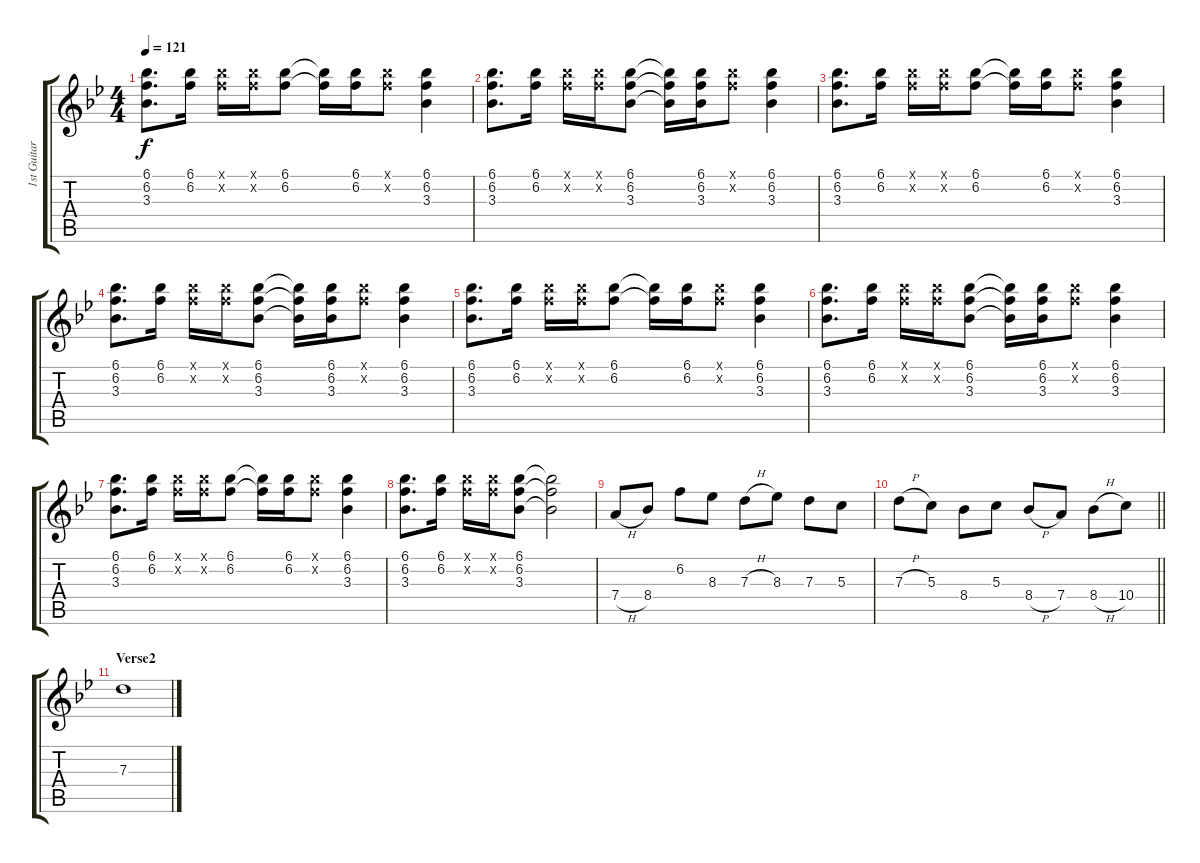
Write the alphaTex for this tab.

\track ("1st Guitar" "1st Guitar") {instrument overdrivenguitar}
\staff {score tabs}
\tuning (E4 B3 G3 D3 A2 E2) {hide}
\ts (4 4)
\tempo 121
\clef g2
\ks bb
(6.1 6.2 3.3).8{d dy f} (6.1 6.2).16 (6.1{x} 6.2{x}).16 (6.1{x} 6.2{x}).16 (6.1 6.2).8 (6.1{t} 6.2{t}).16 (6.1 6.2).16 (6.1{x} 6.2{x}).8 (6.1 6.2 3.3).4 |
(6.1 6.2 3.3).8{d} (6.1 6.2).16 (6.1{x} 6.2{x}).16 (6.1{x} 6.2{x}).16 (6.1 6.2 3.3).8 (6.1{t} 6.2{t} 3.3{t}).16 (6.1 6.2 3.3).16 (6.1{x} 6.2{x}).8 (6.1 6.2 3.3).4 |
(6.1 6.2 3.3).8{d} (6.1 6.2).16 (6.1{x} 6.2{x}).16 (6.1{x} 6.2{x}).16 (6.1 6.2).8 (6.1{t} 6.2{t}).16 (6.1 6.2).16 (6.1{x} 6.2{x}).8 (6.1 6.2 3.3).4 |
(6.1 6.2 3.3).8{d} (6.1 6.2).16 (6.1{x} 6.2{x}).16 (6.1{x} 6.2{x}).16 (6.1 6.2 3.3).8 (6.1{t} 6.2{t} 3.3{t}).16 (6.1 6.2 3.3).16 (6.1{x} 6.2{x}).8 (6.1 6.2 3.3).4 |
(6.1 6.2 3.3).8{d} (6.1 6.2).16 (6.1{x} 6.2{x}).16 (6.1{x} 6.2{x}).16 (6.1 6.2).8 (6.1{t} 6.2{t}).16 (6.1 6.2).16 (6.1{x} 6.2{x}).8 (6.1 6.2 3.3).4 |
(6.1 6.2 3.3).8{d} (6.1 6.2).16 (6.1{x} 6.2{x}).16 (6.1{x} 6.2{x}).16 (6.1 6.2 3.3).8 (6.1{t} 6.2{t} 3.3{t}).16 (6.1 6.2 3.3).16 (6.1{x} 6.2{x}).8 (6.1 6.2 3.3).4 |
(6.1 6.2 3.3).8{d} (6.1 6.2).16 (6.1{x} 6.2{x}).16 (6.1{x} 6.2{x}).16 (6.1 6.2).8 (6.1{t} 6.2{t}).16 (6.1 6.2).16 (6.1{x} 6.2{x}).8 (6.1 6.2 3.3).4 |
(6.1 6.2 3.3).8{d} (6.1 6.2).16 (6.1{x} 6.2{x}).16 (6.1{x} 6.2{x}).16 (6.1 6.2 3.3).8 (6.1{t} 6.2{t} 3.3{t}).2 |
7.4{h}.8 8.4.8 6.2.8 8.3.8 7.3{h}.8 8.3.8 7.3.8 5.3.8 |
\barLineRight lightlight
7.3{h}.8 5.3.8 8.4.8 5.3.8 8.4{h}.8 7.4.8 8.4{h}.8 10.4.8 |
\section ("" "Verse2")
7.3.1
